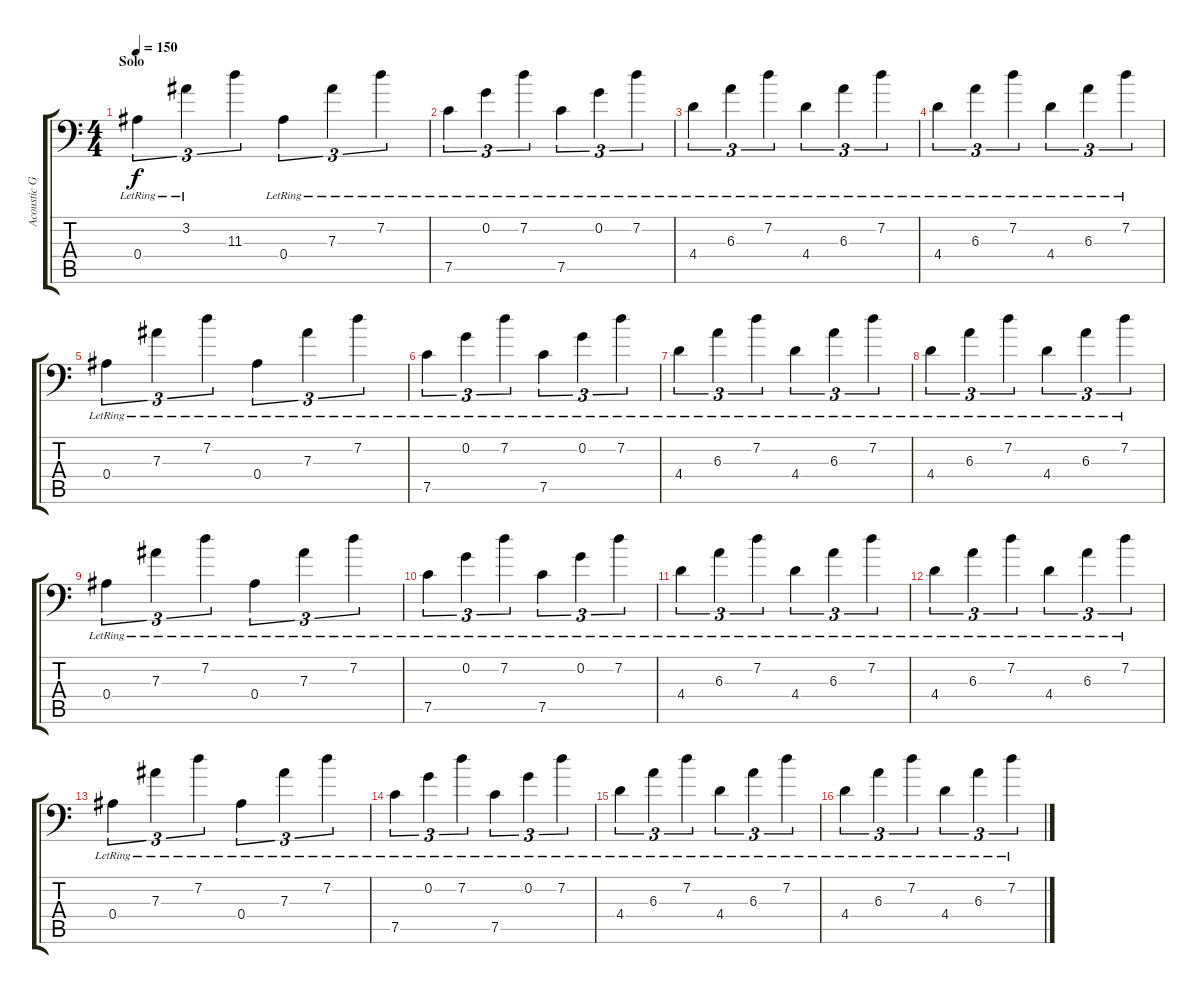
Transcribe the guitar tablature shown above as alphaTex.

\track ("Acoustic Guitar and Strings" "Acoustic G") {instrument acousticguitarsteel}
\staff {score tabs}
\tuning (C4 G3 Eb3 Bb2 F2 Bb1) {hide}
\ts (4 4)
\section ("" "Solo")
\tempo 150
\clef f4
\ks c
0.4{lr}.4{tu (3 2) dy f volume 11 instrument acousticguitarsteel} 3.2{lr}.4{tu (3 2)} 11.3.4{tu (3 2)} 0.4{lr}.4{tu (3 2)} 7.3{lr}.4{tu (3 2)} 7.2{lr}.4{tu (3 2)} |
7.5{lr}.4{tu (3 2)} 0.2{lr}.4{tu (3 2)} 7.2{lr}.4{tu (3 2)} 7.5{lr}.4{tu (3 2)} 0.2{lr}.4{tu (3 2)} 7.2{lr}.4{tu (3 2)} |
4.4{lr}.4{tu (3 2)} 6.3{lr}.4{tu (3 2)} 7.2{lr}.4{tu (3 2)} 4.4{lr}.4{tu (3 2)} 6.3{lr}.4{tu (3 2)} 7.2{lr}.4{tu (3 2)} |
4.4{lr}.4{tu (3 2)} 6.3{lr}.4{tu (3 2)} 7.2{lr}.4{tu (3 2)} 4.4{lr}.4{tu (3 2)} 6.3{lr}.4{tu (3 2)} 7.2{lr}.4{tu (3 2)} |
0.4{lr}.4{tu (3 2)} 7.3{lr}.4{tu (3 2)} 7.2{lr}.4{tu (3 2)} 0.4{lr}.4{tu (3 2)} 7.3{lr}.4{tu (3 2)} 7.2{lr}.4{tu (3 2)} |
7.5{lr}.4{tu (3 2)} 0.2{lr}.4{tu (3 2)} 7.2{lr}.4{tu (3 2)} 7.5{lr}.4{tu (3 2)} 0.2{lr}.4{tu (3 2)} 7.2{lr}.4{tu (3 2)} |
4.4{lr}.4{tu (3 2)} 6.3{lr}.4{tu (3 2)} 7.2{lr}.4{tu (3 2)} 4.4{lr}.4{tu (3 2)} 6.3{lr}.4{tu (3 2)} 7.2{lr}.4{tu (3 2)} |
4.4{lr}.4{tu (3 2)} 6.3{lr}.4{tu (3 2)} 7.2{lr}.4{tu (3 2)} 4.4{lr}.4{tu (3 2)} 6.3{lr}.4{tu (3 2)} 7.2{lr}.4{tu (3 2)} |
0.4{lr}.4{tu (3 2)} 7.3{lr}.4{tu (3 2)} 7.2{lr}.4{tu (3 2)} 0.4{lr}.4{tu (3 2)} 7.3{lr}.4{tu (3 2)} 7.2{lr}.4{tu (3 2)} |
7.5{lr}.4{tu (3 2)} 0.2{lr}.4{tu (3 2)} 7.2{lr}.4{tu (3 2)} 7.5{lr}.4{tu (3 2)} 0.2{lr}.4{tu (3 2)} 7.2{lr}.4{tu (3 2)} |
4.4{lr}.4{tu (3 2)} 6.3{lr}.4{tu (3 2)} 7.2{lr}.4{tu (3 2)} 4.4{lr}.4{tu (3 2)} 6.3{lr}.4{tu (3 2)} 7.2{lr}.4{tu (3 2)} |
4.4{lr}.4{tu (3 2)} 6.3{lr}.4{tu (3 2)} 7.2{lr}.4{tu (3 2)} 4.4{lr}.4{tu (3 2)} 6.3{lr}.4{tu (3 2)} 7.2{lr}.4{tu (3 2)} |
0.4{lr}.4{tu (3 2)} 7.3{lr}.4{tu (3 2)} 7.2{lr}.4{tu (3 2)} 0.4{lr}.4{tu (3 2)} 7.3{lr}.4{tu (3 2)} 7.2{lr}.4{tu (3 2)} |
7.5{lr}.4{tu (3 2)} 0.2{lr}.4{tu (3 2)} 7.2{lr}.4{tu (3 2)} 7.5{lr}.4{tu (3 2)} 0.2{lr}.4{tu (3 2)} 7.2{lr}.4{tu (3 2)} |
4.4{lr}.4{tu (3 2)} 6.3{lr}.4{tu (3 2)} 7.2{lr}.4{tu (3 2)} 4.4{lr}.4{tu (3 2)} 6.3{lr}.4{tu (3 2)} 7.2{lr}.4{tu (3 2)} |
4.4{lr}.4{tu (3 2)} 6.3{lr}.4{tu (3 2)} 7.2{lr}.4{tu (3 2)} 4.4{lr}.4{tu (3 2)} 6.3{lr}.4{tu (3 2)} 7.2{lr}.4{tu (3 2)}
